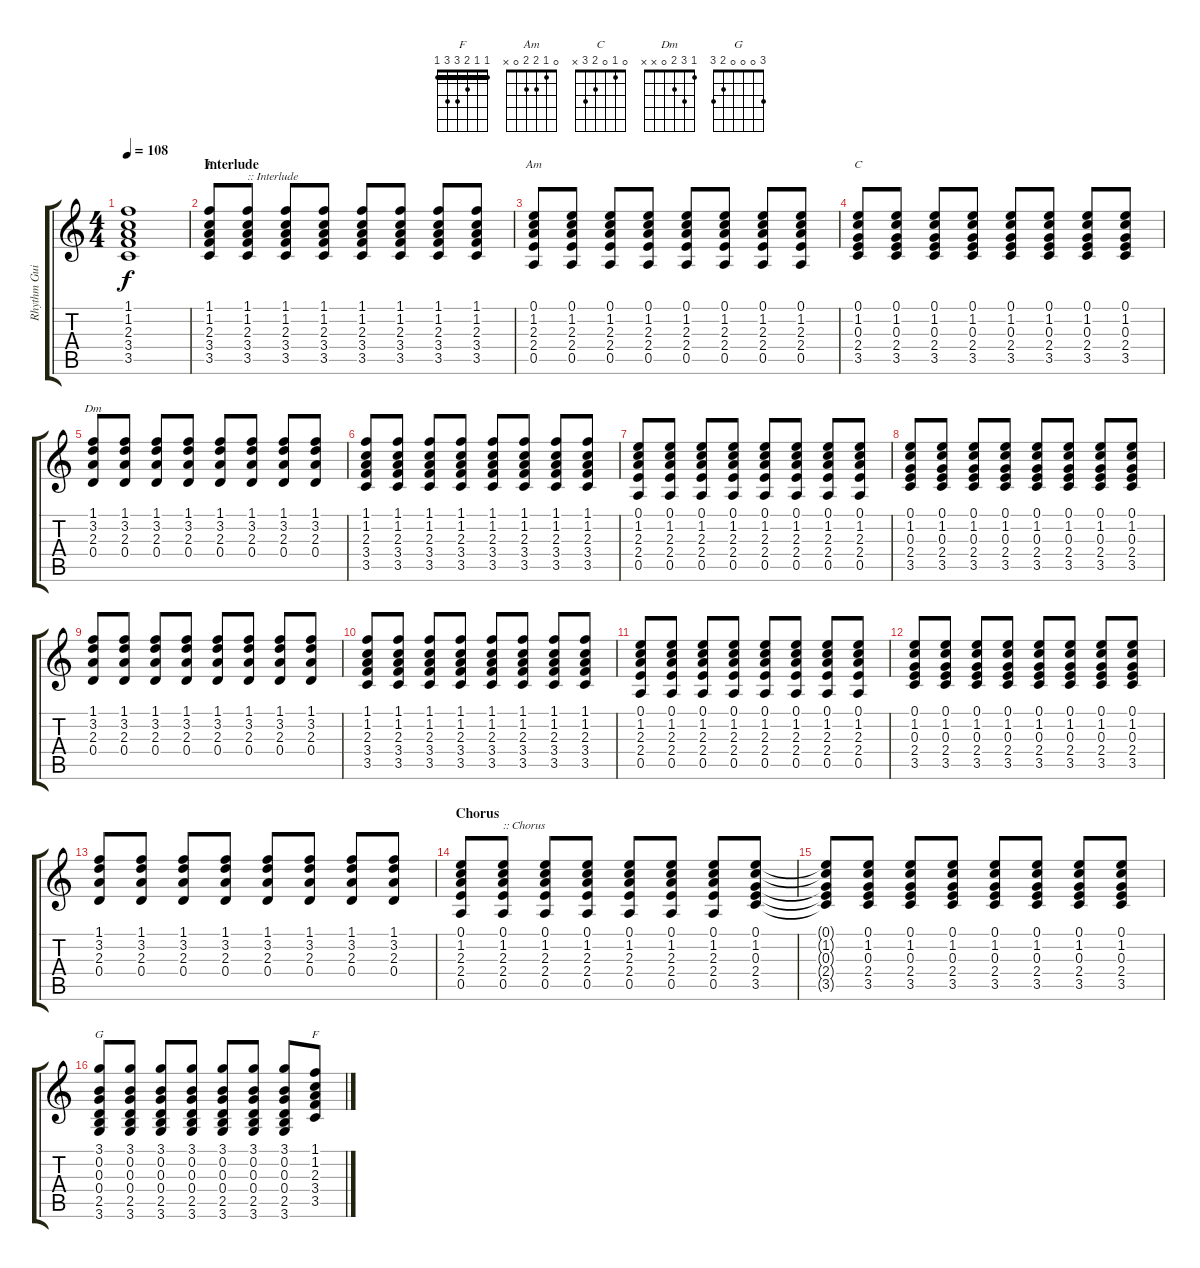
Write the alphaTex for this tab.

\track ("Rhythm Guitar" "Rhythm Gui") {instrument acousticguitarsteel}
\staff {score tabs}
\tuning (E4 B3 G3 D3 A2 E2) {hide}
\chord ("F" 1 1 2 3 3 x) {barre 1}
\chord ("Am" 0 1 2 2 0 x)
\chord ("C" 0 1 0 2 3 x)
\chord ("Dm" 1 3 2 0 x x)
\chord ("G" 3 0 0 0 2 3)
\chord ("F" 1 1 2 3 3 1) {barre 1}
\ts (4 4)
\tempo 108
\clef g2
\ks c
(1.1{t} 1.2{t} 2.3{t} 3.4{t} 3.5{t}).1{dy f} |
\section ("" "Interlude")
(1.1 1.2 2.3 3.4 3.5).8{ch "F"} (1.1 1.2 2.3 3.4 3.5).8{txt ":: Interlude"} (1.1 1.2 2.3 3.4 3.5).8 (1.1 1.2 2.3 3.4 3.5).8 (1.1 1.2 2.3 3.4 3.5).8 (1.1 1.2 2.3 3.4 3.5).8 (1.1 1.2 2.3 3.4 3.5).8 (1.1 1.2 2.3 3.4 3.5).8 |
(0.1 1.2 2.3 2.4 0.5).8{ch "Am"} (0.1 1.2 2.3 2.4 0.5).8 (0.1 1.2 2.3 2.4 0.5).8 (0.1 1.2 2.3 2.4 0.5).8 (0.1 1.2 2.3 2.4 0.5).8 (0.1 1.2 2.3 2.4 0.5).8 (0.1 1.2 2.3 2.4 0.5).8 (0.1 1.2 2.3 2.4 0.5).8 |
(0.1 1.2 0.3 2.4 3.5).8{ch "C"} (0.1 1.2 0.3 2.4 3.5).8 (0.1 1.2 0.3 2.4 3.5).8 (0.1 1.2 0.3 2.4 3.5).8 (0.1 1.2 0.3 2.4 3.5).8 (0.1 1.2 0.3 2.4 3.5).8 (0.1 1.2 0.3 2.4 3.5).8 (0.1 1.2 0.3 2.4 3.5).8 |
(1.1 3.2 2.3 0.4).8{ch "Dm"} (1.1 3.2 2.3 0.4).8 (1.1 3.2 2.3 0.4).8 (1.1 3.2 2.3 0.4).8 (1.1 3.2 2.3 0.4).8 (1.1 3.2 2.3 0.4).8 (1.1 3.2 2.3 0.4).8 (1.1 3.2 2.3 0.4).8 |
(1.1 1.2 2.3 3.4 3.5).8 (1.1 1.2 2.3 3.4 3.5).8 (1.1 1.2 2.3 3.4 3.5).8 (1.1 1.2 2.3 3.4 3.5).8 (1.1 1.2 2.3 3.4 3.5).8 (1.1 1.2 2.3 3.4 3.5).8 (1.1 1.2 2.3 3.4 3.5).8 (1.1 1.2 2.3 3.4 3.5).8 |
(0.1 1.2 2.3 2.4 0.5).8 (0.1 1.2 2.3 2.4 0.5).8 (0.1 1.2 2.3 2.4 0.5).8 (0.1 1.2 2.3 2.4 0.5).8 (0.1 1.2 2.3 2.4 0.5).8 (0.1 1.2 2.3 2.4 0.5).8 (0.1 1.2 2.3 2.4 0.5).8 (0.1 1.2 2.3 2.4 0.5).8 |
(0.1 1.2 0.3 2.4 3.5).8 (0.1 1.2 0.3 2.4 3.5).8 (0.1 1.2 0.3 2.4 3.5).8 (0.1 1.2 0.3 2.4 3.5).8 (0.1 1.2 0.3 2.4 3.5).8 (0.1 1.2 0.3 2.4 3.5).8 (0.1 1.2 0.3 2.4 3.5).8 (0.1 1.2 0.3 2.4 3.5).8 |
(1.1 3.2 2.3 0.4).8 (1.1 3.2 2.3 0.4).8 (1.1 3.2 2.3 0.4).8 (1.1 3.2 2.3 0.4).8 (1.1 3.2 2.3 0.4).8 (1.1 3.2 2.3 0.4).8 (1.1 3.2 2.3 0.4).8 (1.1 3.2 2.3 0.4).8 |
(1.1 1.2 2.3 3.4 3.5).8 (1.1 1.2 2.3 3.4 3.5).8 (1.1 1.2 2.3 3.4 3.5).8 (1.1 1.2 2.3 3.4 3.5).8 (1.1 1.2 2.3 3.4 3.5).8 (1.1 1.2 2.3 3.4 3.5).8 (1.1 1.2 2.3 3.4 3.5).8 (1.1 1.2 2.3 3.4 3.5).8 |
(0.1 1.2 2.3 2.4 0.5).8 (0.1 1.2 2.3 2.4 0.5).8 (0.1 1.2 2.3 2.4 0.5).8 (0.1 1.2 2.3 2.4 0.5).8 (0.1 1.2 2.3 2.4 0.5).8 (0.1 1.2 2.3 2.4 0.5).8 (0.1 1.2 2.3 2.4 0.5).8 (0.1 1.2 2.3 2.4 0.5).8 |
(0.1 1.2 0.3 2.4 3.5).8 (0.1 1.2 0.3 2.4 3.5).8 (0.1 1.2 0.3 2.4 3.5).8 (0.1 1.2 0.3 2.4 3.5).8 (0.1 1.2 0.3 2.4 3.5).8 (0.1 1.2 0.3 2.4 3.5).8 (0.1 1.2 0.3 2.4 3.5).8 (0.1 1.2 0.3 2.4 3.5).8 |
(1.1 3.2 2.3 0.4).8 (1.1 3.2 2.3 0.4).8 (1.1 3.2 2.3 0.4).8 (1.1 3.2 2.3 0.4).8 (1.1 3.2 2.3 0.4).8 (1.1 3.2 2.3 0.4).8 (1.1 3.2 2.3 0.4).8 (1.1 3.2 2.3 0.4).8 |
\section ("" "Chorus")
(0.1 1.2 2.3 2.4 0.5).8 (0.1 1.2 2.3 2.4 0.5).8{txt ":: Chorus"} (0.1 1.2 2.3 2.4 0.5).8 (0.1 1.2 2.3 2.4 0.5).8 (0.1 1.2 2.3 2.4 0.5).8 (0.1 1.2 2.3 2.4 0.5).8 (0.1 1.2 2.3 2.4 0.5).8 (0.1 1.2 0.3 2.4 3.5).8 |
(0.1{t} 1.2{t} 0.3{t} 2.4{t} 3.5{t}).8 (0.1 1.2 0.3 2.4 3.5).8 (0.1 1.2 0.3 2.4 3.5).8 (0.1 1.2 0.3 2.4 3.5).8 (0.1 1.2 0.3 2.4 3.5).8 (0.1 1.2 0.3 2.4 3.5).8 (0.1 1.2 0.3 2.4 3.5).8 (0.1 1.2 0.3 2.4 3.5).8 |
(3.1 0.2 0.3 0.4 2.5 3.6).8{ch "G"} (3.1 0.2 0.3 0.4 2.5 3.6).8 (3.1 0.2 0.3 0.4 2.5 3.6).8 (3.1 0.2 0.3 0.4 2.5 3.6).8 (3.1 0.2 0.3 0.4 2.5 3.6).8 (3.1 0.2 0.3 0.4 2.5 3.6).8 (3.1 0.2 0.3 0.4 2.5 3.6).8 (1.1 1.2 2.3 3.4 3.5).8{ch "F"}
